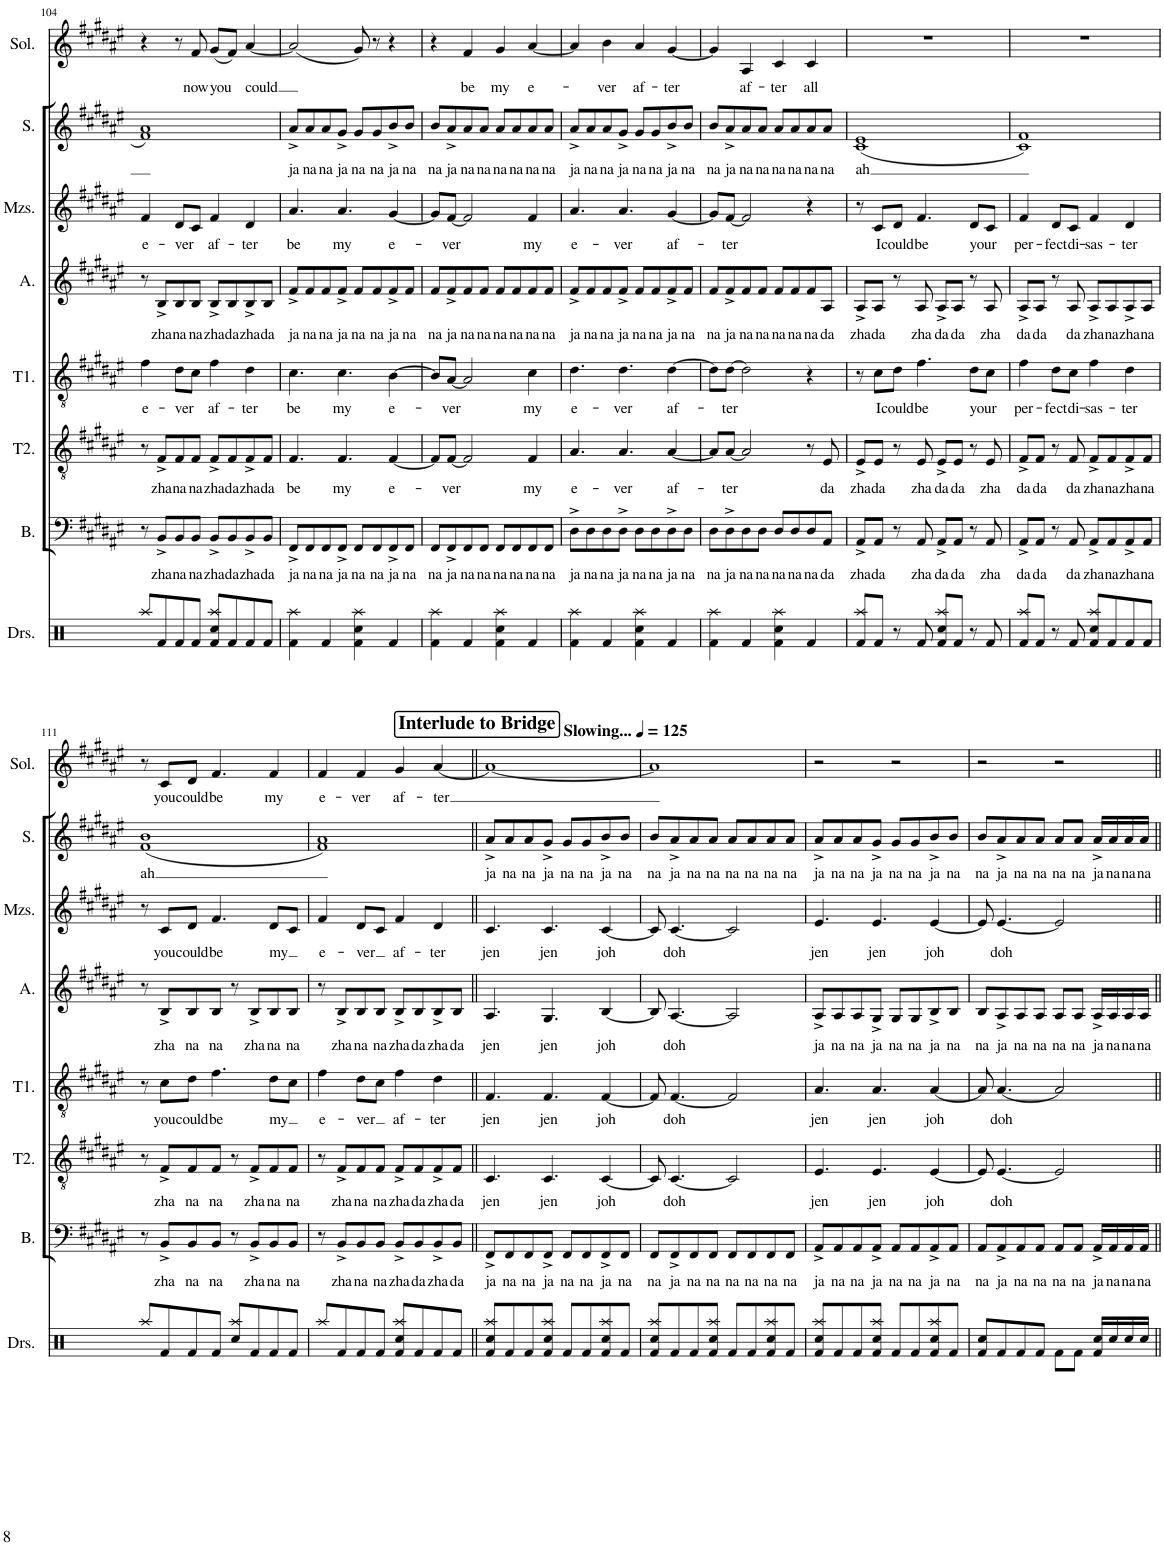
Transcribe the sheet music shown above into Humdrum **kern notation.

**kern	**text	**kern	**text	**kern	**text	**kern	**text	**kern	**text	**kern	**text	**kern	**text
*part7	*part7	*part6	*part6	*part5	*part5	*part4	*part4	*part3	*part3	*part2	*part2	*part1	*part1
*staff7	*staff7	*staff6	*staff6	*staff5	*staff5	*staff4	*staff4	*staff3	*staff3	*staff2	*staff2	*staff1	*staff1
*I"Bass	*	*I"Tenor 2	*	*I"Tenor 1	*	*I"Alto	*	*I"Mezzo	*	*I"Soprano	*	*I"Solo	*
*I'B.	*	*I'T2.	*	*I'T1.	*	*I'A.	*	*	*	*I'S.	*	*I'Sol.	*
!!LO:PB:g=z
*clefF4	*	*clefGv2	*	*clefGv2	*	*clefG2	*	*clefG2	*	*clefG2	*	*clefG2	*
*k[f#c#g#d#a#e#]	*	*k[f#c#g#d#a#e#]	*	*k[f#c#g#d#a#e#]	*	*k[f#c#g#d#a#e#]	*	*k[f#c#g#d#a#e#]	*	*k[f#c#g#d#a#e#]	*	*k[f#c#g#d#a#e#]	*
*M4/4	*	*M4/4	*	*M4/4	*	*M4/4	*	*M4/4	*	*M4/4	*	*M4/4	*
=104	=104	=104	=104	=104	=104	=104	=104	=104	=104	=104	=104	=104	=104
!	!	!	!	!	!LO:LY:b	!	!	!	!LO:LY:b	!	!	!	!
8r	.	8r	.	4f#\	e-	8r	.	4f#/	e-	1f# 1a#	.	4r	.
!	!LO:LY:b	!	!LO:LY:b	!	!	!	!LO:LY:b	!	!	!	!	!	!
8BB^/L	zha	8F#^/L	zha	.	.	8B^/L	zha	.	.	.	.	.	.
!	!LO:LY:b	!	!LO:LY:b	!	!LO:LY:b	!	!LO:LY:b	!	!LO:LY:b	!	!	!	!
8BB/	na	8F#/	na	8d#\L	-ver	8B/	na	8d#/L	-ver	.	.	8r	.
!	!LO:LY:b	!	!LO:LY:b	!	!	!	!LO:LY:b	!	!	!	!	!	!LO:LY:b
8BB/J	na	8F#/J	na	8c#\J	.	8B/J	na	8c#/J	.	.	.	8f#/	now
!	!LO:LY:b	!	!LO:LY:b	!	!LO:LY:b	!	!LO:LY:b	!	!LO:LY:b	!	!	!	!LO:LY:b
8BB^/L	zha	8F#^/L	zha	4f#\	af-	8B^/L	zha	4f#/	af-	.	.	(8g#/L	you
!	!LO:LY:b	!	!LO:LY:b	!	!	!	!LO:LY:b	!	!	!	!	!	!
8BB/	da	8F#/	da	.	.	8B/	da	.	.	.	.	8f#/J)	.
!	!LO:LY:b	!	!LO:LY:b	!	!LO:LY:b	!	!LO:LY:b	!	!LO:LY:b	!	!	!	!LO:LY:b
8BB^/	zha	8F#^/	zha	4d#\	-ter	8B^/	zha	4d#/	-ter	.	.	[4a#/	could
!	!LO:LY:b	!	!LO:LY:b	!	!	!	!LO:LY:b	!	!	!	!	!	!
8BB/J	da	8F#/J	da	.	.	8B/J	da	.	.	.	.	.	.
=105	=105	=105	=105	=105	=105	=105	=105	=105	=105	=105	=105	=105	=105
!	!LO:LY:b	!	!LO:LY:b	!	!LO:LY:b	!	!LO:LY:b	!	!LO:LY:b	!	!LO:LY:b	!	!
8FF#^/L	ja	4.F#/	be	4.c#\	be	8f#^/L	ja	4.a#/	be	8a#^/L	ja	(2a#/]	.
!	!LO:LY:b	!	!	!	!	!	!LO:LY:b	!	!	!	!LO:LY:b	!	!
8FF#/	na	.	.	.	.	8f#/	na	.	.	8a#/	na	.	.
!	!LO:LY:b	!	!	!	!	!	!LO:LY:b	!	!	!	!LO:LY:b	!	!
8FF#/	na	.	.	.	.	8f#/	na	.	.	8a#/	na	.	.
!	!LO:LY:b	!	!LO:LY:b	!	!LO:LY:b	!	!LO:LY:b	!	!LO:LY:b	!	!LO:LY:b	!	!
8FF#^/J	ja	4.F#/	my	4.c#\	my	8f#^/J	ja	4.a#/	my	8g#^/J	ja	.	.
!	!LO:LY:b	!	!	!	!	!	!LO:LY:b	!	!	!	!LO:LY:b	!	!
8FF#/L	na	.	.	.	.	8f#/L	na	.	.	8g#/L	na	8g#/)	.
!	!LO:LY:b	!	!	!	!	!	!LO:LY:b	!	!	!	!LO:LY:b	!	!
8FF#/	na	.	.	.	.	8f#/	na	.	.	8g#/	na	8r	.
!	!LO:LY:b	!	!LO:LY:b	!	!LO:LY:b	!	!LO:LY:b	!	!LO:LY:b	!	!LO:LY:b	!	!
8FF#^/	ja	[4F#/	e-	[4B\	e-	8f#^/	ja	[4g#/	e-	8b^/	ja	4r	.
!	!LO:LY:b	!	!	!	!	!	!LO:LY:b	!	!	!	!LO:LY:b	!	!
8FF#/J	na	.	.	.	.	8f#/J	na	.	.	8b/J	na	.	.
=106	=106	=106	=106	=106	=106	=106	=106	=106	=106	=106	=106	=106	=106
!	!LO:LY:b	!	!	!	!	!	!LO:LY:b	!	!	!	!LO:LY:b	!	!
8FF#/L	na	8F#/L]	.	8B/L]	.	8f#/L	na	8g#/L]	.	8b/L	na	4r	.
!	!LO:LY:b	!	!LO:LY:b	!	!LO:LY:b	!	!LO:LY:b	!	!LO:LY:b	!	!LO:LY:b	!	!
8FF#^/	ja	[8F#/J	-ver	[8A#/J	-ver	8f#^/	ja	[8f#/J	-ver	8a#^/	ja	.	.
!	!LO:LY:b	!	!	!	!	!	!LO:LY:b	!	!	!	!LO:LY:b	!	!LO:LY:b
8FF#/	na	2F#/]	.	2A#/]	.	8f#/	na	2f#/]	.	8a#/	na	4f#/	be
!	!LO:LY:b	!	!	!	!	!	!LO:LY:b	!	!	!	!LO:LY:b	!	!
8FF#/J	na	.	.	.	.	8f#/J	na	.	.	8a#/J	na	.	.
!	!LO:LY:b	!	!	!	!	!	!LO:LY:b	!	!	!	!LO:LY:b	!	!LO:LY:b
8FF#/L	na	.	.	.	.	8f#/L	na	.	.	8a#/L	na	4g#/	my
!	!LO:LY:b	!	!	!	!	!	!LO:LY:b	!	!	!	!LO:LY:b	!	!
8FF#/	na	.	.	.	.	8f#/	na	.	.	8a#/	na	.	.
!	!LO:LY:b	!	!LO:LY:b	!	!LO:LY:b	!	!LO:LY:b	!	!LO:LY:b	!	!LO:LY:b	!	!LO:LY:b
8FF#/	na	4F#/	my	4c#\	my	8f#/	na	4f#/	my	8a#/	na	[4a#/	e-
!	!LO:LY:b	!	!	!	!	!	!LO:LY:b	!	!	!	!LO:LY:b	!	!
8FF#/J	na	.	.	.	.	8f#/J	na	.	.	8a#/J	na	.	.
=107	=107	=107	=107	=107	=107	=107	=107	=107	=107	=107	=107	=107	=107
!	!LO:LY:b	!	!LO:LY:b	!	!LO:LY:b	!	!LO:LY:b	!	!LO:LY:b	!	!LO:LY:b	!	!
8D#^\L	ja	4.A#/	e-	4.d#\	e-	8f#^/L	ja	4.a#/	e-	8a#^/L	ja	4a#/]	.
!	!LO:LY:b	!	!	!	!	!	!LO:LY:b	!	!	!	!LO:LY:b	!	!
8D#\	na	.	.	.	.	8f#/	na	.	.	8a#/	na	.	.
!	!LO:LY:b	!	!	!	!	!	!LO:LY:b	!	!	!	!LO:LY:b	!	!LO:LY:b
8D#\	na	.	.	.	.	8f#/	na	.	.	8a#/	na	4b\	-ver
!	!LO:LY:b	!	!LO:LY:b	!	!LO:LY:b	!	!LO:LY:b	!	!LO:LY:b	!	!LO:LY:b	!	!
8D#^\J	ja	4.A#/	-ver	4.d#\	-ver	8f#^/J	ja	4.a#/	-ver	8g#^/J	ja	.	.
!	!LO:LY:b	!	!	!	!	!	!LO:LY:b	!	!	!	!LO:LY:b	!	!LO:LY:b
8D#\L	na	.	.	.	.	8f#/L	na	.	.	8g#/L	na	4a#/	af-
!	!LO:LY:b	!	!	!	!	!	!LO:LY:b	!	!	!	!LO:LY:b	!	!
8D#\	na	.	.	.	.	8f#/	na	.	.	8g#/	na	.	.
!	!LO:LY:b	!	!LO:LY:b	!	!LO:LY:b	!	!LO:LY:b	!	!LO:LY:b	!	!LO:LY:b	!	!LO:LY:b
8D#^\	ja	[4A#/	af-	[4d#\	af-	8f#^/	ja	[4g#/	af-	8b^/	ja	[4g#/	-ter
!	!LO:LY:b	!	!	!	!	!	!LO:LY:b	!	!	!	!LO:LY:b	!	!
8D#\J	na	.	.	.	.	8f#/J	na	.	.	8b/J	na	.	.
=108	=108	=108	=108	=108	=108	=108	=108	=108	=108	=108	=108	=108	=108
!	!LO:LY:b	!	!	!	!	!	!LO:LY:b	!	!	!	!LO:LY:b	!	!
8D#\L	na	8A#/L]	.	8d#\L]	.	8f#/L	na	8g#/L]	.	8b/L	na	4g#/]	.
!	!LO:LY:b	!	!LO:LY:b	!	!LO:LY:b	!	!LO:LY:b	!	!LO:LY:b	!	!LO:LY:b	!	!
8D#^\	ja	[8A#/J	-ter	[8d#\J	-ter	8f#^/	ja	[8f#/J	-ter	8a#^/	ja	.	.
!	!LO:LY:b	!	!	!	!	!	!LO:LY:b	!	!	!	!LO:LY:b	!	!LO:LY:b
8D#\	na	2A#/]	.	2d#\]	.	8f#/	na	2f#/]	.	8a#/	na	4A#/	af-
!	!LO:LY:b	!	!	!	!	!	!LO:LY:b	!	!	!	!LO:LY:b	!	!
8D#\J	na	.	.	.	.	8f#/J	na	.	.	8a#/J	na	.	.
!	!LO:LY:b	!	!	!	!	!	!LO:LY:b	!	!	!	!LO:LY:b	!	!LO:LY:b
8D#/L	na	.	.	.	.	8f#/L	na	.	.	8a#/L	na	4c#/	-ter
!	!LO:LY:b	!	!	!	!	!	!LO:LY:b	!	!	!	!LO:LY:b	!	!
8D#/	na	.	.	.	.	8f#/	na	.	.	8a#/	na	.	.
!	!LO:LY:b	!	!	!	!	!	!LO:LY:b	!	!	!	!LO:LY:b	!	!LO:LY:b
8D#/	na	8r	.	4r	.	8f#/	na	4r	.	8a#/	na	4c#/	all
!	!LO:LY:b	!	!LO:LY:b	!	!	!	!LO:LY:b	!	!	!	!LO:LY:b	!	!
8AA#/J	da	8E#/	da	.	.	8A#/J	da	.	.	8a#/J	na	.	.
=109	=109	=109	=109	=109	=109	=109	=109	=109	=109	=109	=109	=109	=109
!	!LO:LY:b	!	!LO:LY:b	!	!	!	!LO:LY:b	!	!	!	!LO:LY:b	!	!
8AA#^/L	zha	8E#^/L	zha	8r	.	8A#^/L	zha	8r	.	(1c# 1e#	ah	1r	.
!	!LO:LY:b	!	!LO:LY:b	!	!LO:LY:b	!	!LO:LY:b	!	!LO:LY:b	!	!	!	!
8AA#/J	da	8E#/J	da	8c#\L	I	8A#/J	da	8c#/L	I	.	.	.	.
!	!	!	!	!	!LO:LY:b	!	!	!	!LO:LY:b	!	!	!	!
8r	.	8r	.	8d#\J	could	8r	.	8d#/J	could	.	.	.	.
!	!LO:LY:b	!	!LO:LY:b	!	!LO:LY:b	!	!LO:LY:b	!	!LO:LY:b	!	!	!	!
8AA#/	zha	8E#/	zha	4.f#\	be	8A#/	zha	4.f#/	be	.	.	.	.
!	!LO:LY:b	!	!LO:LY:b	!	!	!	!LO:LY:b	!	!	!	!	!	!
8AA#^/L	da	8E#^/L	da	.	.	8A#^/L	da	.	.	.	.	.	.
!	!LO:LY:b	!	!LO:LY:b	!	!	!	!LO:LY:b	!	!	!	!	!	!
8AA#/J	da	8E#/J	da	.	.	8A#/J	da	.	.	.	.	.	.
!	!	!	!	!	!LO:LY:b	!	!	!	!LO:LY:b	!	!	!	!
8r	.	8r	.	8d#\L	your	8r	.	8d#/L	your	.	.	.	.
!	!LO:LY:b	!	!LO:LY:b	!	!	!	!LO:LY:b	!	!	!	!	!	!
8AA#/	zha	8E#/	zha	8c#\J	.	8A#/	zha	8c#/J	.	.	.	.	.
=110	=110	=110	=110	=110	=110	=110	=110	=110	=110	=110	=110	=110	=110
!	!LO:LY:b	!	!LO:LY:b	!	!LO:LY:b	!	!LO:LY:b	!	!LO:LY:b	!	!	!	!
8AA#^/L	da	8F#^/L	da	4f#\	per-	8A#^/L	da	4f#/	per-	1c# 1f#)	.	1r	.
!	!LO:LY:b	!	!LO:LY:b	!	!	!	!LO:LY:b	!	!	!	!	!	!
8AA#/J	da	8F#/J	da	.	.	8A#/J	da	.	.	.	.	.	.
!	!	!	!	!	!LO:LY:b	!	!	!	!LO:LY:b	!	!	!	!
8r	.	8r	.	8d#\L	-fect	8r	.	8d#/L	-fect	.	.	.	.
!	!LO:LY:b	!	!LO:LY:b	!	!LO:LY:b	!	!LO:LY:b	!	!LO:LY:b	!	!	!	!
8AA#/	da	8F#/	da	8c#\J	di-	8A#/	da	8c#/J	di-	.	.	.	.
!	!LO:LY:b	!	!LO:LY:b	!	!LO:LY:b	!	!LO:LY:b	!	!LO:LY:b	!	!	!	!
8AA#^/L	zha	8F#^/L	zha	4f#\	-sas-	8A#^/L	zha	4f#/	-sas-	.	.	.	.
!	!LO:LY:b	!	!LO:LY:b	!	!	!	!LO:LY:b	!	!	!	!	!	!
8AA#/	na	8F#/	na	.	.	8A#/	na	.	.	.	.	.	.
!	!LO:LY:b	!	!LO:LY:b	!	!LO:LY:b	!	!LO:LY:b	!	!LO:LY:b	!	!	!	!
8AA#^/	zha	8F#^/	zha	4d#\	-ter	8A#^/	zha	4d#/	-ter	.	.	.	.
!	!LO:LY:b	!	!LO:LY:b	!	!	!	!LO:LY:b	!	!	!	!	!	!
8AA#/J	na	8F#/J	na	.	.	8A#/J	na	.	.	.	.	.	.
!!LO:LB:g=z
=111	=111	=111	=111	=111	=111	=111	=111	=111	=111	=111	=111	=111	=111
!	!	!	!	!	!	!	!	!	!	!	!LO:LY:b	!	!
8r	.	8r	.	8r	.	8r	.	8r	.	(1f# 1b	ah	8r	.
!	!LO:LY:b	!	!LO:LY:b	!	!LO:LY:b	!	!LO:LY:b	!	!LO:LY:b	!	!	!	!LO:LY:b
8BB^/L	zha	8F#^/L	zha	8c#\L	you	8B^/L	zha	8c#/L	you	.	.	8c#/L	you
!	!LO:LY:b	!	!LO:LY:b	!	!LO:LY:b	!	!LO:LY:b	!	!LO:LY:b	!	!	!	!LO:LY:b
8BB/	na	8F#/	na	8d#\J	could	8B/	na	8d#/J	could	.	.	8d#/J	could
!	!LO:LY:b	!	!LO:LY:b	!	!LO:LY:b	!	!LO:LY:b	!	!LO:LY:b	!	!	!	!LO:LY:b
8BB/J	na	8F#/J	na	4.f#\	be	8B/J	na	4.f#/	be	.	.	4.f#/	be
8r	.	8r	.	.	.	8r	.	.	.	.	.	.	.
!	!LO:LY:b	!	!LO:LY:b	!	!	!	!LO:LY:b	!	!	!	!	!	!
8BB^/L	zha	8F#^/L	zha	.	.	8B^/L	zha	.	.	.	.	.	.
!	!LO:LY:b	!	!LO:LY:b	!	!LO:LY:b	!	!LO:LY:b	!	!LO:LY:b	!	!	!	!LO:LY:b
8BB/	na	8F#/	na	8d#\L	my	8B/	na	8d#/L	my	.	.	4f#/	my
!	!LO:LY:b	!	!LO:LY:b	!	!	!	!LO:LY:b	!	!	!	!	!	!
8BB/J	na	8F#/J	na	8c#\J	.	8B/J	na	8c#/J	.	.	.	.	.
=112	=112	=112	=112	=112	=112	=112	=112	=112	=112	=112	=112	=112	=112
!	!	!	!	!	!LO:LY:b	!	!	!	!LO:LY:b	!	!	!	!LO:LY:b
8r	.	8r	.	4f#\	e-	8r	.	4f#/	e-	1f# 1a#)	.	4f#/	e-
!	!LO:LY:b	!	!LO:LY:b	!	!	!	!LO:LY:b	!	!	!	!	!	!
8BB^/L	zha	8F#^/L	zha	.	.	8B^/L	zha	.	.	.	.	.	.
!	!LO:LY:b	!	!LO:LY:b	!	!LO:LY:b	!	!LO:LY:b	!	!LO:LY:b	!	!	!	!LO:LY:b
8BB/	na	8F#/	na	8d#\L	-ver	8B/	na	8d#/L	-ver	.	.	4f#/	-ver
!	!LO:LY:b	!	!LO:LY:b	!	!	!	!LO:LY:b	!	!	!	!	!	!
8BB/J	na	8F#/J	na	8c#\J	.	8B/J	na	8c#/J	.	.	.	.	.
!	!LO:LY:b	!	!LO:LY:b	!	!LO:LY:b	!	!LO:LY:b	!	!LO:LY:b	!	!	!	!LO:LY:b
8BB^/L	zha	8F#^/L	zha	4f#\	af-	8B^/L	zha	4f#/	af-	.	.	4g#/	af-
!	!LO:LY:b	!	!LO:LY:b	!	!	!	!LO:LY:b	!	!	!	!	!	!
8BB/	da	8F#/	da	.	.	8B/	da	.	.	.	.	.	.
!	!LO:LY:b	!	!LO:LY:b	!	!LO:LY:b	!	!LO:LY:b	!	!LO:LY:b	!	!	!	!LO:LY:b
8BB^/	zha	8F#^/	zha	4d#\	-ter	8B^/	zha	4d#/	-ter	.	.	[4a#/	-ter
!	!LO:LY:b	!	!LO:LY:b	!	!	!	!LO:LY:b	!	!	!	!	!	!
8BB/J	da	8F#/J	da	.	.	8B/J	da	.	.	.	.	.	.
=113||	=113||	=113||	=113||	=113||	=113||	=113||	=113||	=113||	=113||	=113||	=113||	=113||	=113||
!!LO:REH:place=s1:a:B:cj:fs=14:t=Interlude to Bridge
*	*	*	*	*	*	*	*	*	*	*	*	*MM125	*
!	!	!	!	!	!	!	!	!	!	!	!	!LO:TX:a:B:t=Slowing...	!
!	!LO:LY:b	!	!LO:LY:b	!	!LO:LY:b	!	!LO:LY:b	!	!LO:LY:b	!	!LO:LY:b	!	!
8FF#^/L	ja	4.C#/	jen	4.F#/	jen	4.A#/	jen	4.c#/	jen	8a#^/L	ja	1a#_	.
!	!LO:LY:b	!	!	!	!	!	!	!	!	!	!LO:LY:b	!	!
8FF#/	na	.	.	.	.	.	.	.	.	8a#/	na	.	.
!	!LO:LY:b	!	!	!	!	!	!	!	!	!	!LO:LY:b	!	!
8FF#/	na	.	.	.	.	.	.	.	.	8a#/	na	.	.
!	!LO:LY:b	!	!LO:LY:b	!	!LO:LY:b	!	!LO:LY:b	!	!LO:LY:b	!	!LO:LY:b	!	!
8FF#^/J	ja	4.C#/	jen	4.F#/	jen	4.G#/	jen	4.c#/	jen	8g#^/J	ja	.	.
!	!LO:LY:b	!	!	!	!	!	!	!	!	!	!LO:LY:b	!	!
8FF#/L	na	.	.	.	.	.	.	.	.	8g#/L	na	.	.
!	!LO:LY:b	!	!	!	!	!	!	!	!	!	!LO:LY:b	!	!
8FF#/	na	.	.	.	.	.	.	.	.	8g#/	na	.	.
!	!LO:LY:b	!	!LO:LY:b	!	!LO:LY:b	!	!LO:LY:b	!	!LO:LY:b	!	!LO:LY:b	!	!
8FF#^/	ja	[4C#/	joh	[4F#/	joh	[4B/	joh	[4c#/	joh	8b^/	ja	.	.
!	!LO:LY:b	!	!	!	!	!	!	!	!	!	!LO:LY:b	!	!
8FF#/J	na	.	.	.	.	.	.	.	.	8b/J	na	.	.
=114	=114	=114	=114	=114	=114	=114	=114	=114	=114	=114	=114	=114	=114
!	!LO:LY:b	!	!	!	!	!	!	!	!	!	!LO:LY:b	!	!
8FF#/L	na	8C#/]	.	8F#/]	.	8B/]	.	8c#/]	.	8b/L	na	1a#]	.
!	!LO:LY:b	!	!LO:LY:b	!	!LO:LY:b	!	!LO:LY:b	!	!LO:LY:b	!	!LO:LY:b	!	!
8FF#^/	ja	[4.C#/	doh	[4.F#/	doh	[4.A#/	doh	[4.c#/	doh	8a#^/	ja	.	.
!	!LO:LY:b	!	!	!	!	!	!	!	!	!	!LO:LY:b	!	!
8FF#/	na	.	.	.	.	.	.	.	.	8a#/	na	.	.
!	!LO:LY:b	!	!	!	!	!	!	!	!	!	!LO:LY:b	!	!
8FF#/J	na	.	.	.	.	.	.	.	.	8a#/J	na	.	.
!	!LO:LY:b	!	!	!	!	!	!	!	!	!	!LO:LY:b	!	!
8FF#/L	na	2C#/]	.	2F#/]	.	2A#/]	.	2c#/]	.	8a#/L	na	.	.
!	!LO:LY:b	!	!	!	!	!	!	!	!	!	!LO:LY:b	!	!
8FF#/	na	.	.	.	.	.	.	.	.	8a#/	na	.	.
!	!LO:LY:b	!	!	!	!	!	!	!	!	!	!LO:LY:b	!	!
8FF#/	na	.	.	.	.	.	.	.	.	8a#/	na	.	.
!	!LO:LY:b	!	!	!	!	!	!	!	!	!	!LO:LY:b	!	!
8FF#/J	na	.	.	.	.	.	.	.	.	8a#/J	na	.	.
=115	=115	=115	=115	=115	=115	=115	=115	=115	=115	=115	=115	=115	=115
!	!LO:LY:b	!	!LO:LY:b	!	!LO:LY:b	!	!LO:LY:b	!	!LO:LY:b	!	!LO:LY:b	!	!
8AA#^/L	ja	4.E#/	jen	4.A#/	jen	8A#^/L	ja	4.e#/	jen	8a#^/L	ja	2r	.
!	!LO:LY:b	!	!	!	!	!	!LO:LY:b	!	!	!	!LO:LY:b	!	!
8AA#/	na	.	.	.	.	8A#/	na	.	.	8a#/	na	.	.
!	!LO:LY:b	!	!	!	!	!	!LO:LY:b	!	!	!	!LO:LY:b	!	!
8AA#/	na	.	.	.	.	8A#/	na	.	.	8a#/	na	.	.
!	!LO:LY:b	!	!LO:LY:b	!	!LO:LY:b	!	!LO:LY:b	!	!LO:LY:b	!	!LO:LY:b	!	!
8AA#^/J	ja	4.E#/	jen	4.A#/	jen	8G#^/J	ja	4.e#/	jen	8g#^/J	ja	.	.
!	!LO:LY:b	!	!	!	!	!	!LO:LY:b	!	!	!	!LO:LY:b	!	!
8AA#/L	na	.	.	.	.	8G#/L	na	.	.	8g#/L	na	2r	.
!	!LO:LY:b	!	!	!	!	!	!LO:LY:b	!	!	!	!LO:LY:b	!	!
8AA#/	na	.	.	.	.	8G#/	na	.	.	8g#/	na	.	.
!	!LO:LY:b	!	!LO:LY:b	!	!LO:LY:b	!	!LO:LY:b	!	!LO:LY:b	!	!LO:LY:b	!	!
8AA#^/	ja	[4E#/	joh	[4A#/	joh	8B^/	ja	[4e#/	joh	8b^/	ja	.	.
!	!LO:LY:b	!	!	!	!	!	!LO:LY:b	!	!	!	!LO:LY:b	!	!
8AA#/J	na	.	.	.	.	8B/J	na	.	.	8b/J	na	.	.
=116	=116	=116	=116	=116	=116	=116	=116	=116	=116	=116	=116	=116	=116
!	!LO:LY:b	!	!	!	!	!	!LO:LY:b	!	!	!	!LO:LY:b	!	!
8AA#/L	na	8E#/]	.	8A#/]	.	8B/L	na	8e#/]	.	8b/L	na	2r	.
!	!LO:LY:b	!	!LO:LY:b	!	!LO:LY:b	!	!LO:LY:b	!	!LO:LY:b	!	!LO:LY:b	!	!
8AA#^/	ja	[4.E#/	doh	[4.A#/	doh	8A#^/	ja	[4.e#/	doh	8a#^/	ja	.	.
!	!LO:LY:b	!	!	!	!	!	!LO:LY:b	!	!	!	!LO:LY:b	!	!
8AA#/	na	.	.	.	.	8A#/	na	.	.	8a#/	na	.	.
!	!LO:LY:b	!	!	!	!	!	!LO:LY:b	!	!	!	!LO:LY:b	!	!
8AA#/J	na	.	.	.	.	8A#/J	na	.	.	8a#/J	na	.	.
!	!LO:LY:b	!	!	!	!	!	!LO:LY:b	!	!	!	!LO:LY:b	!	!
8AA#/L	na	2E#/]	.	2A#/]	.	8A#/L	na	2e#/]	.	8a#/L	na	2r	.
!	!LO:LY:b	!	!	!	!	!	!LO:LY:b	!	!	!	!LO:LY:b	!	!
8AA#/J	na	.	.	.	.	8A#/J	na	.	.	8a#/J	na	.	.
!	!LO:LY:b	!	!	!	!	!	!LO:LY:b	!	!	!	!LO:LY:b	!	!
16AA#^/LL	ja	.	.	.	.	16A#^/LL	ja	.	.	16a#^/LL	ja	.	.
!	!LO:LY:b	!	!	!	!	!	!LO:LY:b	!	!	!	!LO:LY:b	!	!
16AA#/	na	.	.	.	.	16A#/	na	.	.	16a#/	na	.	.
!	!LO:LY:b	!	!	!	!	!	!LO:LY:b	!	!	!	!LO:LY:b	!	!
16AA#/	na	.	.	.	.	16A#/	na	.	.	16a#/	na	.	.
!	!LO:LY:b	!	!	!	!	!	!LO:LY:b	!	!	!	!LO:LY:b	!	!
16AA#/JJ	na	.	.	.	.	16A#/JJ	na	.	.	16a#/JJ	na	.	.
=||	=||	=||	=||	=||	=||	=||	=||	=||	=||	=||	=||	=||	=||
*-	*-	*-	*-	*-	*-	*-	*-	*-	*-	*-	*-	*-	*-
